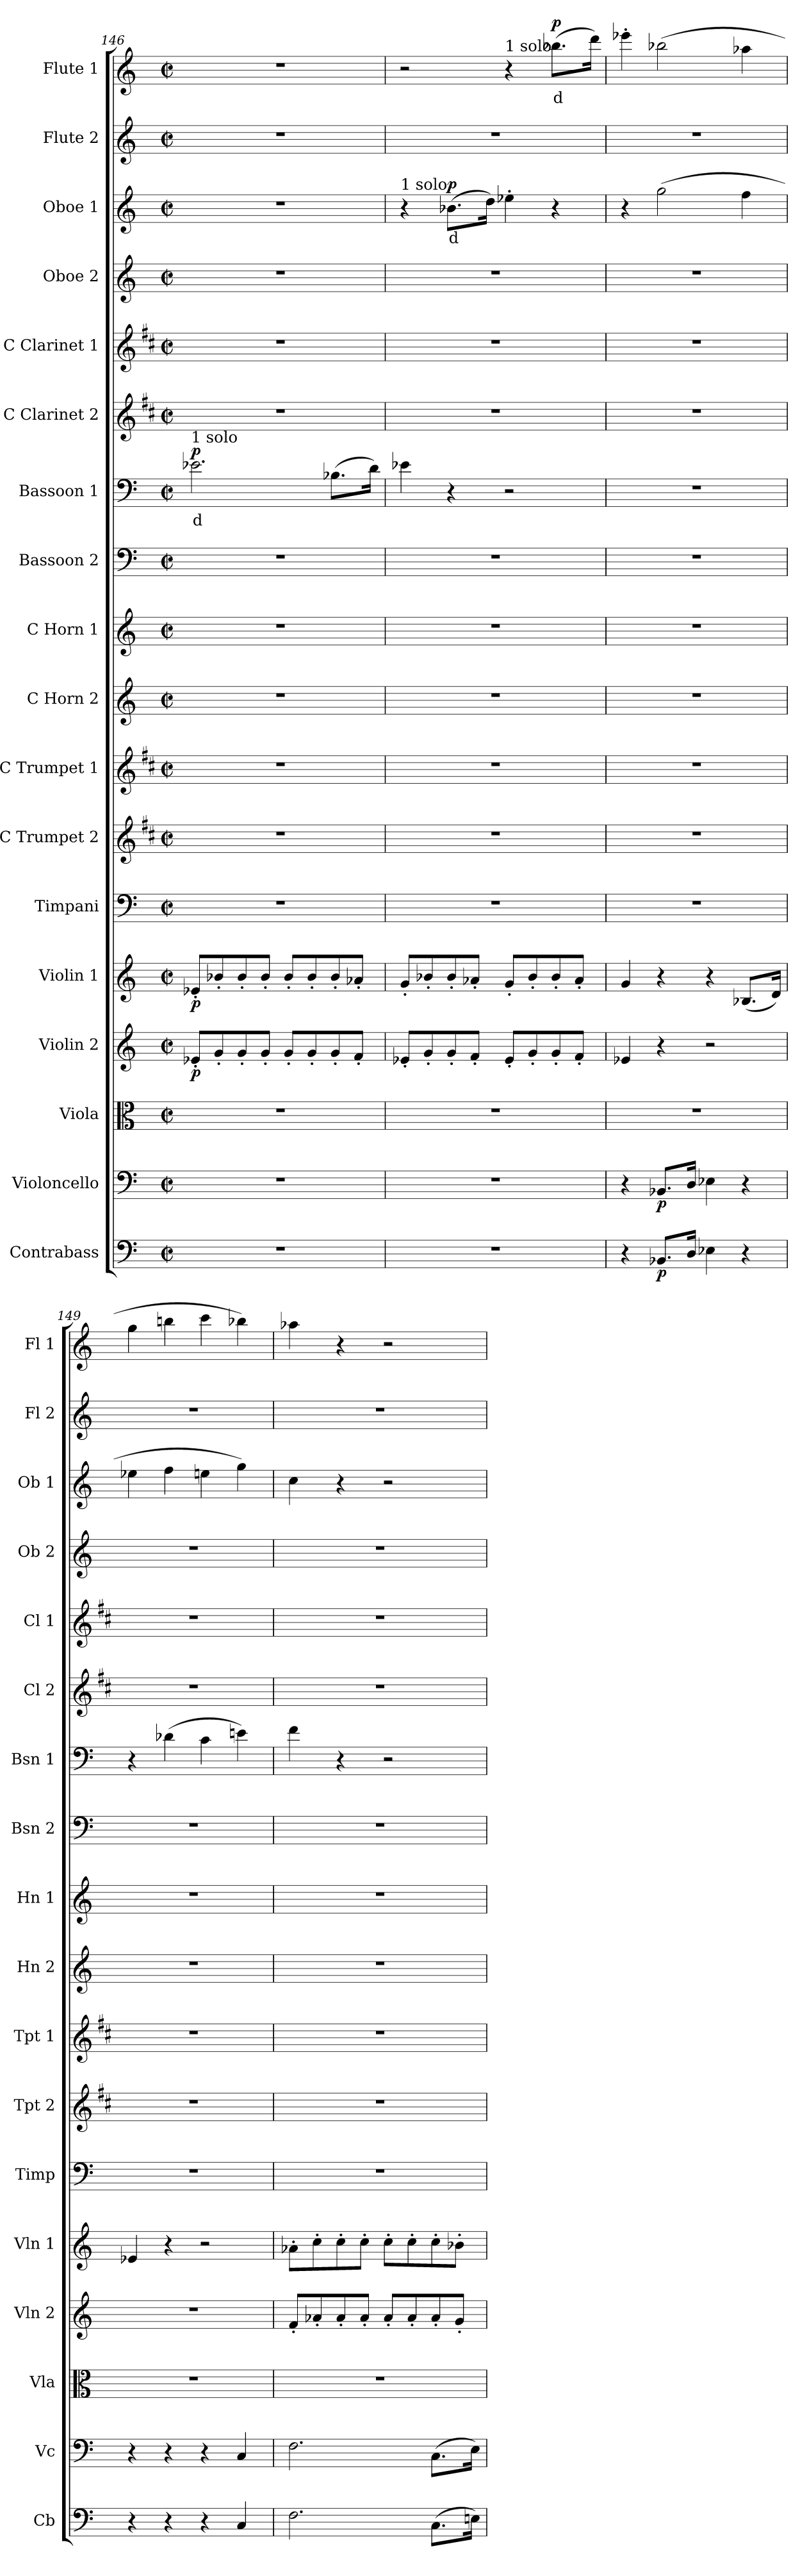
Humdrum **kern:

**kern	**dynam	**kern	**dynam	**kern	**kern	**dynam	**kern	**dynam	**kern	**kern	**kern	**kern	**kern	**kern	**kern	**text	**dynam	**kern	**kern	**kern	**kern	**text	**dynam	**kern	**kern	**text	**dynam
*part18	*part18	*part17	*part17	*part16	*part15	*part15	*part14	*part14	*part13	*part12	*part11	*part10	*part9	*part8	*part7	*part7	*part7	*part6	*part5	*part4	*part3	*part3	*part3	*part2	*part1	*part1	*part1
*staff18	*staff18	*staff17	*staff17	*staff16	*staff15	*staff15	*staff14	*staff14	*staff13	*staff12	*staff11	*staff10	*staff9	*staff8	*staff7	*staff7	*staff7	*staff6	*staff5	*staff4	*staff3	*staff3	*staff3	*staff2	*staff1	*staff1	*staff1
*I"Contrabass	*	*I"Violoncello	*	*I"Viola	*I"Violin 2	*	*I"Violin 1	*	*I"Timpani	*I"C Trumpet 2	*I"C Trumpet 1	*I"C Horn 2	*I"C Horn 1	*I"Bassoon 2	*I"Bassoon 1	*	*	*I"C Clarinet 2	*I"C Clarinet 1	*I"Oboe 2	*I"Oboe 1	*	*	*I"Flute 2	*I"Flute 1	*	*
*I'Cb	*	*I'Vc	*	*I'Vla	*I'Vln 2	*	*I'Vln 1	*	*I'Timp	*I'Tpt 2	*I'Tpt 1	*I'Hn 2	*I'Hn 1	*I'Bsn 2	*I'Bsn 1	*	*	*I'Cl 2	*I'Cl 1	*I'Ob 2	*I'Ob 1	*	*	*I'Fl 2	*I'Fl 1	*	*
*clefF4	*	*clefF4	*	*clefC3	*clefG2	*	*clefG2	*	*clefF4	*clefG2	*clefG2	*clefG2	*clefG2	*clefF4	*clefF4	*	*	*clefG2	*clefG2	*clefG2	*clefG2	*	*	*clefG2	*clefG2	*	*
*ITrd7c12	*	*	*	*	*	*	*	*	*	*ITrd1c2	*ITrd1c2	*ITrd7c12	*ITrd7c12	*	*	*	*	*ITrd1c2	*ITrd1c2	*	*	*	*	*	*	*	*
*k[]	*	*k[]	*	*k[]	*k[]	*	*k[]	*	*k[]	*k[]	*k[]	*k[]	*k[]	*k[]	*k[]	*	*	*k[]	*k[]	*k[]	*k[]	*	*	*k[]	*k[]	*	*
*M2/2	*	*M2/2	*	*M2/2	*M2/2	*	*M2/2	*	*M2/2	*M2/2	*M2/2	*M2/2	*M2/2	*M2/2	*M2/2	*	*	*M2/2	*M2/2	*M2/2	*M2/2	*	*	*M2/2	*M2/2	*	*
*met(c|)	*	*met(c|)	*	*met(c|)	*met(c|)	*	*met(c|)	*	*met(c|)	*met(c|)	*met(c|)	*met(c|)	*met(c|)	*met(c|)	*met(c|)	*	*	*met(c|)	*met(c|)	*met(c|)	*met(c|)	*	*	*met(c|)	*met(c|)	*	*
=146	=146	=146	=146	=146	=146	=146	=146	=146	=146	=146	=146	=146	=146	=146	=146	=146	=146	=146	=146	=146	=146	=146	=146	=146	=146	=146	=146
!	!	!	!	!	!	!	!	!	!	!	!	!	!	!	!LO:TX:a:t=1 solo	!	!	!	!	!	!	!	!	!	!	!	!
!	!	!	!	!	!	!LO:DY:b	!	!LO:DY:b	!	!	!	!	!	!	!	!LO:LY:b:color=#FF0000	!LO:DY:b	!	!	!	!	!	!	!	!	!	!
1r	.	1r	.	1r	8e-X'/L	p	8e-X'/L	p	1r	1r	1r	1r	1r	1r	2.e-X\	d	p	1r	1r	1r	1r	.	.	1r	1r	.	.
.	.	.	.	.	8g'/	.	8b-X'/	.	.	.	.	.	.	.	.	.	.	.	.	.	.	.	.	.	.	.	.
.	.	.	.	.	8g'/	.	8b-'/	.	.	.	.	.	.	.	.	.	.	.	.	.	.	.	.	.	.	.	.
.	.	.	.	.	8g'/J	.	8b-'/J	.	.	.	.	.	.	.	.	.	.	.	.	.	.	.	.	.	.	.	.
.	.	.	.	.	8g'/L	.	8b-'/L	.	.	.	.	.	.	.	.	.	.	.	.	.	.	.	.	.	.	.	.
.	.	.	.	.	8g'/	.	8b-'/	.	.	.	.	.	.	.	.	.	.	.	.	.	.	.	.	.	.	.	.
.	.	.	.	.	8g'/	.	8b-'/	.	.	.	.	.	.	.	(8.B-X\L	.	.	.	.	.	.	.	.	.	.	.	.
.	.	.	.	.	8f'/J	.	8a-X'/J	.	.	.	.	.	.	.	.	.	.	.	.	.	.	.	.	.	.	.	.
.	.	.	.	.	.	.	.	.	.	.	.	.	.	.	16d\Jk)	.	.	.	.	.	.	.	.	.	.	.	.
=147	=147	=147	=147	=147	=147	=147	=147	=147	=147	=147	=147	=147	=147	=147	=147	=147	=147	=147	=147	=147	=147	=147	=147	=147	=147	=147	=147
!	!	!	!	!	!	!	!	!	!	!	!	!	!	!	!	!	!	!	!	!	!LO:TX:a:t=1 solo	!	!	!	!	!	!
1r	.	1r	.	1r	8e-X'/L	.	8g'/L	.	1r	1r	1r	1r	1r	1r	4e-X\	.	.	1r	1r	1r	4r	.	.	1r	2r	.	.
.	.	.	.	.	8g'/	.	8b-X'/	.	.	.	.	.	.	.	.	.	.	.	.	.	.	.	.	.	.	.	.
!	!	!	!	!	!	!	!	!	!	!	!	!	!	!	!	!	!	!	!	!	!	!LO:LY:b:color=#FF0000	!LO:DY:b	!	!	!	!
.	.	.	.	.	8g'/	.	8b-'/	.	.	.	.	.	.	.	4r	.	.	.	.	.	(8.b-X\L	d	p	.	.	.	.
.	.	.	.	.	8f'/J	.	8a-X'/J	.	.	.	.	.	.	.	.	.	.	.	.	.	.	.	.	.	.	.	.
.	.	.	.	.	.	.	.	.	.	.	.	.	.	.	.	.	.	.	.	.	16dd\Jk)	.	.	.	.	.	.
!	!	!	!	!	!	!	!	!	!	!	!	!	!	!	!	!	!	!	!	!	!	!	!	!	!LO:TX:a:t=1 solo	!	!
.	.	.	.	.	8e-'/L	.	8g'/L	.	.	.	.	.	.	.	2r	.	.	.	.	.	4ee-X'\	.	.	.	4r	.	.
.	.	.	.	.	8g'/	.	8b-'/	.	.	.	.	.	.	.	.	.	.	.	.	.	.	.	.	.	.	.	.
!	!	!	!	!	!	!	!	!	!	!	!	!	!	!	!	!	!	!	!	!	!	!	!	!	!	!LO:LY:b:color=#FF0000	!LO:DY:b
.	.	.	.	.	8g'/	.	8b-'/	.	.	.	.	.	.	.	.	.	.	.	.	.	4r	.	.	.	(8.bb-X\L	d	p
.	.	.	.	.	8f'/J	.	8a-'/J	.	.	.	.	.	.	.	.	.	.	.	.	.	.	.	.	.	.	.	.
.	.	.	.	.	.	.	.	.	.	.	.	.	.	.	.	.	.	.	.	.	.	.	.	.	16ddd\Jk)	.	.
=148	=148	=148	=148	=148	=148	=148	=148	=148	=148	=148	=148	=148	=148	=148	=148	=148	=148	=148	=148	=148	=148	=148	=148	=148	=148	=148	=148
4r	.	4r	.	1r	4e-X/	.	4g/	.	1r	1r	1r	1r	1r	1r	1r	.	.	1r	1r	1r	4r	.	.	1r	4eee-X'\	.	.
!	!LO:DY:b	!	!LO:DY:b	!	!	!	!	!	!	!	!	!	!	!	!	!	!	!	!	!	!	!	!	!	!	!	!
8.BBB-X/L	p	8.BB-X/L	p	.	4r	.	4r	.	.	.	.	.	.	.	.	.	.	.	.	.	(2gg\	.	.	.	(2bb-X\	.	.
16DD/Jk	.	16D/Jk	.	.	.	.	.	.	.	.	.	.	.	.	.	.	.	.	.	.	.	.	.	.	.	.	.
4EE-X\	.	4E-X\	.	.	2r	.	4r	.	.	.	.	.	.	.	.	.	.	.	.	.	.	.	.	.	.	.	.
4r	.	4r	.	.	.	.	(8.B-X/L	.	.	.	.	.	.	.	.	.	.	.	.	.	4ff\	.	.	.	4aa-X\	.	.
.	.	.	.	.	.	.	16d/Jk)	.	.	.	.	.	.	.	.	.	.	.	.	.	.	.	.	.	.	.	.
=149	=149	=149	=149	=149	=149	=149	=149	=149	=149	=149	=149	=149	=149	=149	=149	=149	=149	=149	=149	=149	=149	=149	=149	=149	=149	=149	=149
4r	.	4r	.	1r	1r	.	4e-X/	.	1r	1r	1r	1r	1r	1r	4r	.	.	1r	1r	1r	4ee-X\	.	.	1r	4gg\	.	.
4r	.	4r	.	.	.	.	4r	.	.	.	.	.	.	.	(4d-X\	.	.	.	.	.	4ff\	.	.	.	4bbn\	.	.
4r	.	4r	.	.	.	.	2r	.	.	.	.	.	.	.	4c\	.	.	.	.	.	4een\	.	.	.	4ccc\	.	.
4CC/	.	4C/	.	.	.	.	.	.	.	.	.	.	.	.	4en\)	.	.	.	.	.	4gg\)	.	.	.	4bb-X\)	.	.
=150	=150	=150	=150	=150	=150	=150	=150	=150	=150	=150	=150	=150	=150	=150	=150	=150	=150	=150	=150	=150	=150	=150	=150	=150	=150	=150	=150
2.FF\	.	2.F\	.	1r	8f'/L	.	8a-X'\L	.	1r	1r	1r	1r	1r	1r	4f\	.	.	1r	1r	1r	4cc\	.	.	1r	4aa-X\	.	.
.	.	.	.	.	8a-X'/	.	8cc'\	.	.	.	.	.	.	.	.	.	.	.	.	.	.	.	.	.	.	.	.
.	.	.	.	.	8a-'/	.	8cc'\	.	.	.	.	.	.	.	4r	.	.	.	.	.	4r	.	.	.	4r	.	.
.	.	.	.	.	8a-'/J	.	8cc'\J	.	.	.	.	.	.	.	.	.	.	.	.	.	.	.	.	.	.	.	.
.	.	.	.	.	8a-'/L	.	8cc'\L	.	.	.	.	.	.	.	2r	.	.	.	.	.	2r	.	.	.	2r	.	.
.	.	.	.	.	8a-'/	.	8cc'\	.	.	.	.	.	.	.	.	.	.	.	.	.	.	.	.	.	.	.	.
(8.CC\L	.	(8.C\L	.	.	8a-'/	.	8cc'\	.	.	.	.	.	.	.	.	.	.	.	.	.	.	.	.	.	.	.	.
.	.	.	.	.	8g'/J	.	8b-X'\J	.	.	.	.	.	.	.	.	.	.	.	.	.	.	.	.	.	.	.	.
16EEn\Jk)	.	16E\Jk)	.	.	.	.	.	.	.	.	.	.	.	.	.	.	.	.	.	.	.	.	.	.	.	.	.
=	=	=	=	=	=	=	=	=	=	=	=	=	=	=	=	=	=	=	=	=	=	=	=	=	=	=	=
*-	*-	*-	*-	*-	*-	*-	*-	*-	*-	*-	*-	*-	*-	*-	*-	*-	*-	*-	*-	*-	*-	*-	*-	*-	*-	*-	*-
